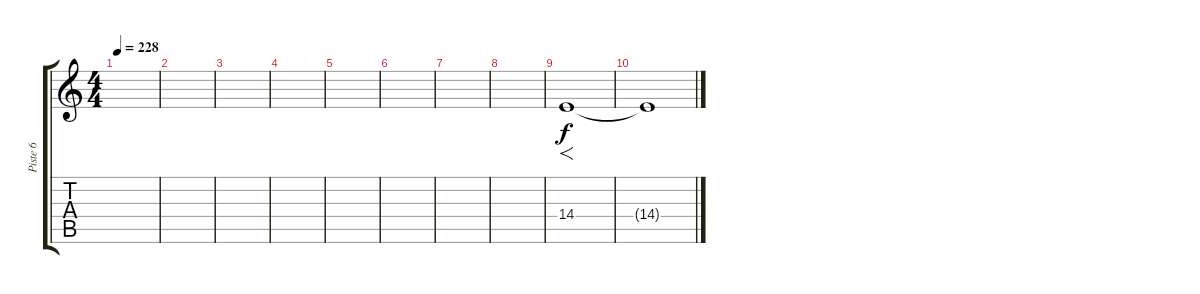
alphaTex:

\track ("Piste 6" "Piste 6") {instrument stringensemble1}
\staff {score tabs}
\tuning (E4 B3 G3 D3 A2 E2) {hide}
\ts (4 4)
\tempo 228
\clef g2
\ks c
|
|
|
|
|
|
|
|
14.4.1{f} |
14.4{t}.1
